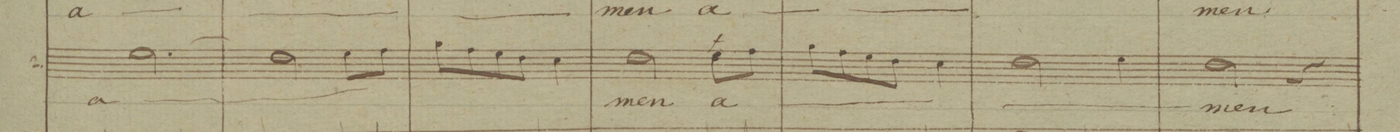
**kern	**text	**text	**dynam
*I"2.	*	*	*
*clefC3	*	*	*
*k[b-]	*	*	*
*M3/4	*	*	*
(2.f\	a-	.	.
=168	=168	=168	=168
2e\)	.	.	.
8f\L	.	.	.
8g\J	.	.	.
=169	=169	=169	=169
8a\L	.	.	.
8g\	.	.	.
8f\	.	.	.
8e\J	.	.	.
4d\	.	.	.
=170	=170	=170	=170
2e\	-men	-men	.
8f\L	a-	a-	f
8g\J	.	.	.
=171	=171	=171	=171
8a\L	.	.	.
8g\	.	.	.
8f\	.	.	.
8e\J	.	.	.
4d\	.	.	.
=172	=172	=172	=172
2e\	.	.	.
4f\	.	.	.
=173	=173	=173	=173
2e\	-men	-men	.
4r	.	.	.
=174	=174	=174	=174
*-	*-	*-	*-
